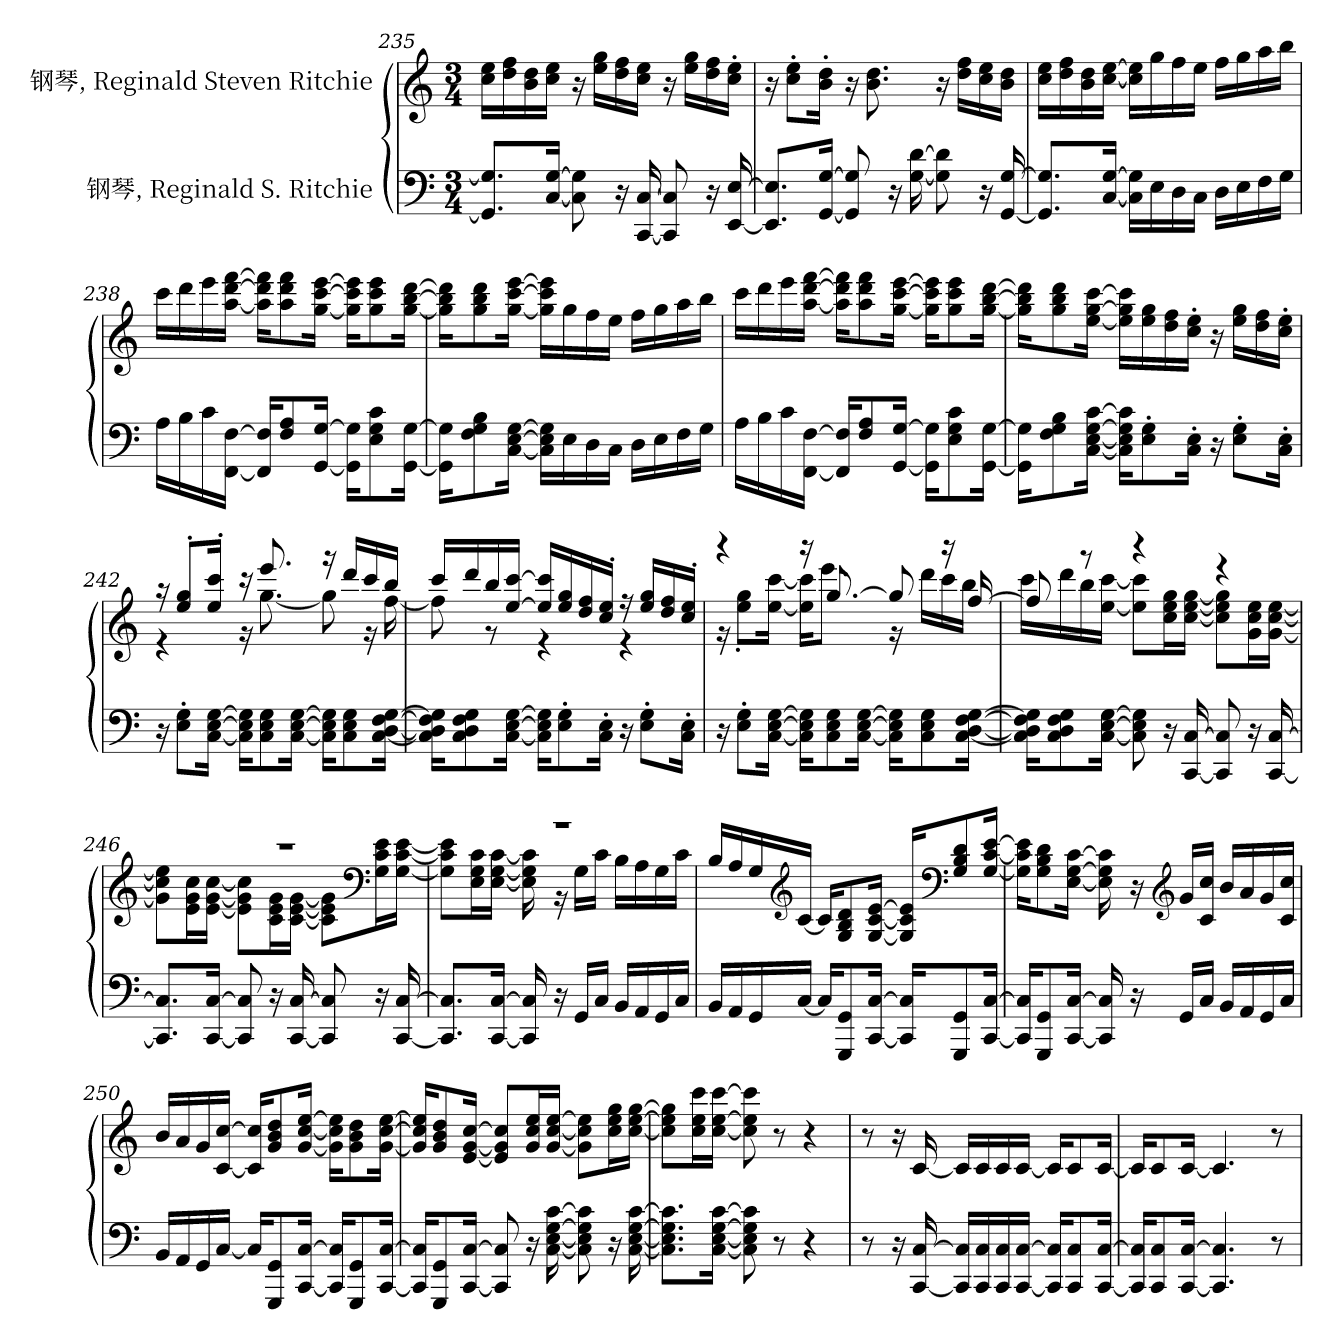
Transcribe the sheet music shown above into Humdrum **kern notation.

**kern	**kern
*part2	*part1
*staff2	*staff1
*I"钢琴, Reginald S. Ritchie	*I"钢琴, Reginald Steven Ritchie
*clefF4	*clefG2
*k[]	*k[]
*M3/4	*M3/4
=235	=235
8.GG/] 8.G/]L	16cc\ 16ee\LL
.	16dd\ 16ff\
.	16b\ 16dd\
[16C/ [16G/Jk	16cc\ 16ee\JJ
8C\] 8G\]	16r
.	16ee\ 16gg\LL
16r	16dd\ 16ff\
[16CC/ [16C/	16cc\ 16ee\JJ
8CC/] 8C/]	16r
.	16ee\ 16gg\LL
16r	16dd\ 16ff\
[16EE/ [16E/	16cc\' 16ee\'JJ
=236	=236
8.EE/] 8.E/]L	16r
.	8cc\' 8ee\'L
[16GG/ [16G/Jk	16b\' 16dd\'Jk
8GG/] 8G/]	16r
.	8.b\ 8.dd\
16r	.
[16G\ [16d\	.
8G\] 8d\]	16r
.	16dd\ 16ff\LL
16r	16cc\ 16ee\
[16GG/ [16G/	16b\ 16dd\JJ
!!LO:LB:g=z
=237	=237
8.GG/] 8.G/]L	16cc\ 16ee\LL
.	16dd\ 16ff\
.	16b\ 16dd\
[16C/ [16G/Jk	[16cc\ [16ee\JJ
16C\] 16G\]LL	16cc\] 16ee\]LL
16E\	16gg\
16D\	16ff\
16C\JJ	16ee\JJ
16D\LL	16ff\LL
16E\	16gg\
16F\	16aa\
16G\JJ	16bb\JJ
=238	=238
16A\LL	16ccc\LL
16B\	16ddd\
16c\	16eee\
[16FF\ [16F\JJ	[16aa\ [16ddd\ [16fff\JJ
16FF/] 16F/]KL	16aa\] 16ddd\] 16fff\]KL
8F/ 8A/	8aa\ 8ddd\ 8fff\
[16GG/ [16G/Jk	[16gg\ [16ccc\ [16eee\Jk
16GG\] 16G\]KL	16gg\] 16ccc\] 16eee\]KL
8E\ 8G\ 8c\	8gg\ 8ccc\ 8eee\
[16GG\ [16G\Jk	[16gg\ [16bb\ [16ddd\Jk
=239	=239
16GG\] 16G\]KL	16gg\] 16bb\] 16ddd\]KL
8F\ 8G\ 8B\	8gg\ 8bb\ 8ddd\
[16C\ [16E\ [16G\Jk	[16gg\ [16ccc\ [16eee\Jk
16C\] 16E\] 16G\]LL	16gg\] 16ccc\] 16eee\]LL
16E\	16gg\
16D\	16ff\
16C\JJ	16ee\JJ
16D\LL	16ff\LL
16E\	16gg\
16F\	16aa\
16G\JJ	16bb\JJ
!!LO:LB:g=z
=240	=240
16A\LL	16ccc\LL
16B\	16ddd\
16c\	16eee\
[16FF\ [16F\JJ	[16aa\ [16ddd\ [16fff\JJ
16FF/] 16F/]KL	16aa\] 16ddd\] 16fff\]KL
8F/ 8A/	8aa\ 8ddd\ 8fff\
[16GG/ [16G/Jk	[16gg\ [16ccc\ [16eee\Jk
16GG\] 16G\]KL	16gg\] 16ccc\] 16eee\]KL
8E\ 8G\ 8c\	8gg\ 8ccc\ 8eee\
[16GG\ [16G\Jk	[16gg\ [16bb\ [16ddd\Jk
=241	=241
16GG\] 16G\]KL	16gg\] 16bb\] 16ddd\]KL
8F\ 8G\ 8B\	8gg\ 8bb\ 8ddd\
[16C\ [16E\ [16G\ [16c\Jk	[16ee\ [16gg\ [16ccc\Jk
16C\] 16E\] 16G\] 16c\]KL	16ee\] 16gg\] 16ccc\]LL
8E\' 8G\'	16ee\ 16gg\
.	16dd\ 16ff\
16C\' 16E\'Jk	16cc\' 16ee\'JJ
16r	16r
8E\' 8G\'L	16ee\ 16gg\LL
.	16dd\ 16ff\
16C\' 16E\'Jk	16cc\' 16ee\'JJ
=242	=242
*	*^
16r	16r	4r
8E\' 8G\'L	8ee/' 8gg/'L	.
[16C\ [16E\ [16G\Jk	16ee/' 16ccc/'Jk	.
16C\] 16E\] 16G\]KL	16r	16r
8C\ 8E\ 8G\	8.eee/	[8.gg\
[16C\ [16E\ [16G\Jk	.	.
16C\] 16E\] 16G\]KL	16r	8gg\]
8C\ 8E\ 8G\	16ddd/LL	.
.	16ccc/	16r
[16C\ [16D\ [16F\ [16G\Jk	16bb/JJ	[16ff\
!!LO:PB:g=z	!!
=243	=243	=243
16C\] 16D\] 16F\] 16G\]KL	16ccc/LL	8ff\]
8C\ 8D\ 8F\ 8G\	16ddd/	.
.	16bb/	8r
[16C\ [16E\ [16G\Jk	[16ee/ [16ccc/JJ	.
16C\] 16E\] 16G\]KL	16ee/] 16ccc/]LL	4r
8E\' 8G\'	16ee/ 16gg/	.
.	16dd/ 16ff/	.
16C\' 16E\'Jk	16cc/' 16ee/'JJ	.
16r	16r	4r
8E\' 8G\'L	16ee/ 16gg/LL	.
.	16dd/ 16ff/	.
16C\' 16E\'Jk	16cc/' 16ee/'JJ	.
=244	=244	=244
16r	4r	16r
8E\' 8G\'L	.	8ee\' 8gg\'L
[16C\ [16E\ [16G\Jk	.	[16ee\ [16ccc\Jk
16C\] 16E\] 16G\]KL	16r	16ee\] 16ccc\]KL
8C\ 8E\ 8G\	[8.gg/	8.eee\J
[16C\ [16E\ [16G\Jk	.	.
16C\] 16E\] 16G\]KL	8gg/]	16r
8C\ 8E\ 8G\	.	16ddd\LL
.	16r	16ccc\
[16C\ [16D\ [16F\ [16G\Jk	[16ff/	16bb\JJ
=245	=245	=245
16C\] 16D\] 16F\] 16G\]KL	8ff/]	16ccc\LL
8C\ 8D\ 8F\ 8G\	.	16ddd\
.	8r	16bb\
[16C\ [16E\ [16G\Jk	.	[16ee\ [16ccc\JJ
8C\] 8E\] 8G\]	4r	8ee\] 8ccc\]L
16r	.	16cc\ 16ee\ 16gg\L
[16CC/ [16C/	.	[16cc\ [16ee\ [16gg\JJ
8CC/] 8C/]	4r	8cc\] 8ee\] 8gg\]L
16r	.	16g\ 16cc\ 16ee\L
[16CC/ [16C/	.	[16g\ [16cc\ [16ee\JJ
!!LO:LB:g=z	!!
=246	=246	=246
8.CC/] 8.C/]L	2.r	8g\] 8cc\] 8ee\]L
.	.	16e\ 16g\ 16cc\L
[16CC/ [16C/Jk	.	[16e\ [16g\ [16cc\JJ
8CC/] 8C/]	.	8e\] 8g\] 8cc\]L
16r	.	16c\ 16e\ 16g\L
[16CC/ [16C/	.	[16c\ [16e\ [16g\JJ
8CC/] 8C/]	.	8c\] 8e\] 8g\]L
*	*clefF4	*
16r	.	16G\ 16c\ 16e\L
[16CC/ [16C/	.	[16G\ [16c\ [16e\JJ
=247	=247	=247
8.CC/] 8.C/]L	2.r	8G\] 8c\] 8e\]L
.	.	16E\ 16G\ 16c\L
[16CC/ [16C/Jk	.	[16E\ [16G\ [16c\JJ
16CC/] 16C/]	.	16E\] 16G\] 16c\]
16r	.	16r
16GG/LL	.	16G\LL
16C/JJ	.	16c\JJ
16BB/LL	.	16B\LL
16AA/	.	16A\
16GG/	.	16G\
16C/JJ	.	16c\JJ
*	*v	*v
!!LO:LB:g=z
=248	=248
16BB/LL	16B/LL
16AA/	16A/
16GG/	16G/
*	*clefG2
[16C/JJ	[16c/JJ
16C/KL]	16c/KL]
8GGG/ 8GG/	8G/ 8B/ 8d/
[16CC/ [16C/Jk	[16G/ [16c/ [16e/Jk
16CC/] 16C/]KL	16G/] 16c/] 16e/]KL
*	*clefF4
8GGG/ 8GG/	8G/ 8B/ 8d/
[16CC/ [16C/Jk	[16G/ [16c/ [16e/Jk
=249	=249
16CC/] 16C/]KL	16G\] 16c\] 16e\]KL
8GGG/ 8GG/	8G\ 8B\ 8d\
[16CC/ [16C/Jk	[16E\ [16G\ [16c\Jk
16CC/] 16C/]	16E\] 16G\] 16c\]
16r	16r
*	*clefG2
16GG/LL	16g/LL
16C/JJ	16c/ 16cc/JJ
16BB/LL	16b/LL
16AA/	16a/
16GG/	16g/
16C/JJ	16c/ 16cc/JJ
=250	=250
16BB/LL	16b/LL
16AA/	16a/
16GG/	16g/
[16C/JJ	[16c/ [16cc/JJ
16C/KL]	16c/] 16cc/]KL
8GGG/ 8GG/	8g/ 8b/ 8dd/
[16CC/ [16C/Jk	[16g/ [16cc/ [16ee/Jk
16CC/] 16C/]KL	16g\] 16cc\] 16ee\]KL
8GGG/ 8GG/	8g\ 8b\ 8dd\
[16CC/ [16C/Jk	[16g\ [16cc\ [16ee\Jk
!!LO:LB:g=z
=251	=251
16CC/] 16C/]KL	16g/] 16cc/] 16ee/]KL
8GGG/ 8GG/	8g/ 8b/ 8dd/
[16CC/ [16C/Jk	[16e/ [16g/ [16cc/Jk
8CC/] 8C/]	8e/] 8g/] 8cc/]L
16r	16g/ 16cc/ 16ee/L
[16C\ [16E\ [16G\ [16c\	[16g/ [16cc/ [16ee/JJ
8C\] 8E\] 8G\] 8c\]	8g\] 8cc\] 8ee\]L
16r	16cc\ 16ee\ 16gg\L
[16C\ [16E\ [16G\ [16c\	[16cc\ [16ee\ [16gg\JJ
=252	=252
8.C\] 8.E\] 8.G\] 8.c\]L	8cc\] 8ee\] 8gg\]L
.	16cc\ 16ee\ 16ccc\L
[16C\ [16E\ [16G\ [16c\Jk	[16cc\ [16ee\ [16ccc\JJ
8C\] 8E\] 8G\] 8c\]	8cc\] 8ee\] 8ccc\]
8r	8r
4r	4r
=253	=253
8r	8r
16r	16r
[16CC/ [16C/	[16c/
16CC/] 16C/]LL	16c/LL]
16CC/ 16C/	16c/
16CC/ 16C/	16c/
[16CC/ [16C/JJ	[16c/JJ
16CC/] 16C/]KL	16c/KL]
8CC/ 8C/	8c/
[16CC/ [16C/Jk	[16c/Jk
=254	=254
16CC/] 16C/]KL	16c/KL]
8CC/ 8C/	8c/
[16CC/ [16C/Jk	[16c/Jk
4.CC/] 4.C/]	4.c/]
8r	8r
=	=
*-	*-
